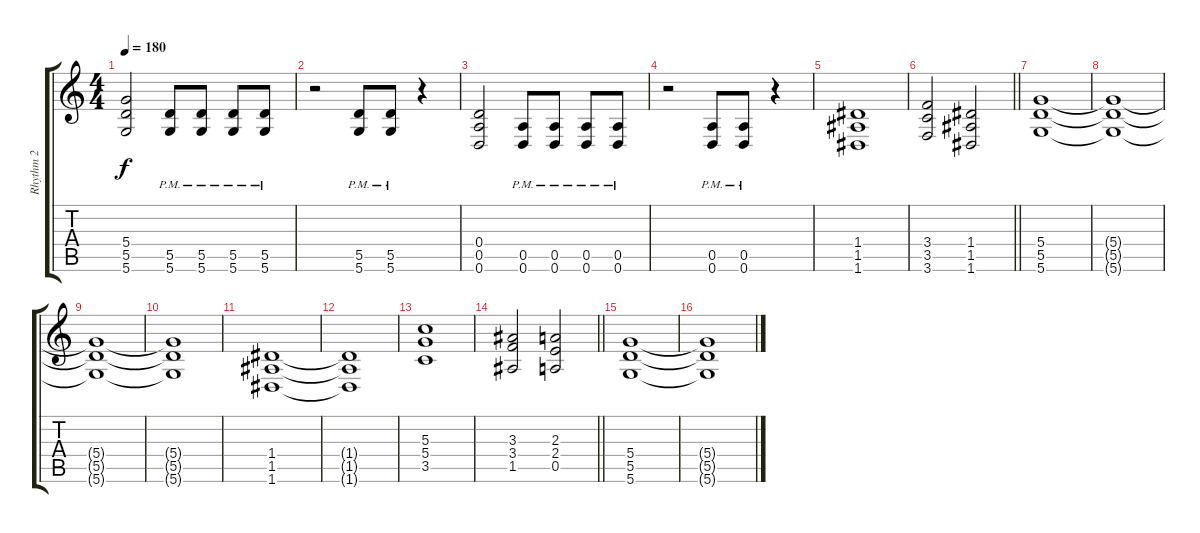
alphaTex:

\track ("Rhythm 2" "Rhythm 2") {instrument distortionguitar}
\staff {score tabs}
\tuning (E4 B3 G3 D3 A2 D2) {hide}
\ts (4 4)
\tempo 180
\clef g2
\ks c
(5.4 5.5 5.6).2{dy f} (5.5{pm} 5.6{pm}).8 (5.5{pm} 5.6{pm}).8 (5.5{pm} 5.6{pm}).8 (5.5{pm} 5.6{pm}).8 |
r.2 (5.5{pm} 5.6{pm}).8 (5.5{pm} 5.6{pm}).8 r.4 |
(0.4 0.5 0.6).2 (0.5{pm} 0.6{pm}).8 (0.5{pm} 0.6{pm}).8 (0.5{pm} 0.6{pm}).8 (0.5{pm} 0.6{pm}).8 |
r.2 (0.5{pm} 0.6{pm}).8 (0.5{pm} 0.6{pm}).8 r.4 |
(1.4 1.5 1.6).1 |
\barLineRight lightlight
(3.4 3.5 3.6).2 (1.4 1.5 1.6).2 |
\section ("" "")
(5.4 5.5 5.6).1 |
(5.4{t} 5.5{t} 5.6{t}).1 |
(5.4{t} 5.5{t} 5.6{t}).1 |
(5.4{t} 5.5{t} 5.6{t}).1 |
(1.4 1.5 1.6).1 |
(1.4{t} 1.5{t} 1.6{t}).1 |
(5.3 5.4 3.5).1 |
\barLineRight lightlight
(3.3 3.4 1.5).2 (2.3 2.4 0.5).2 |
(5.4 5.5 5.6).1 |
(5.4{t} 5.5{t} 5.6{t}).1
